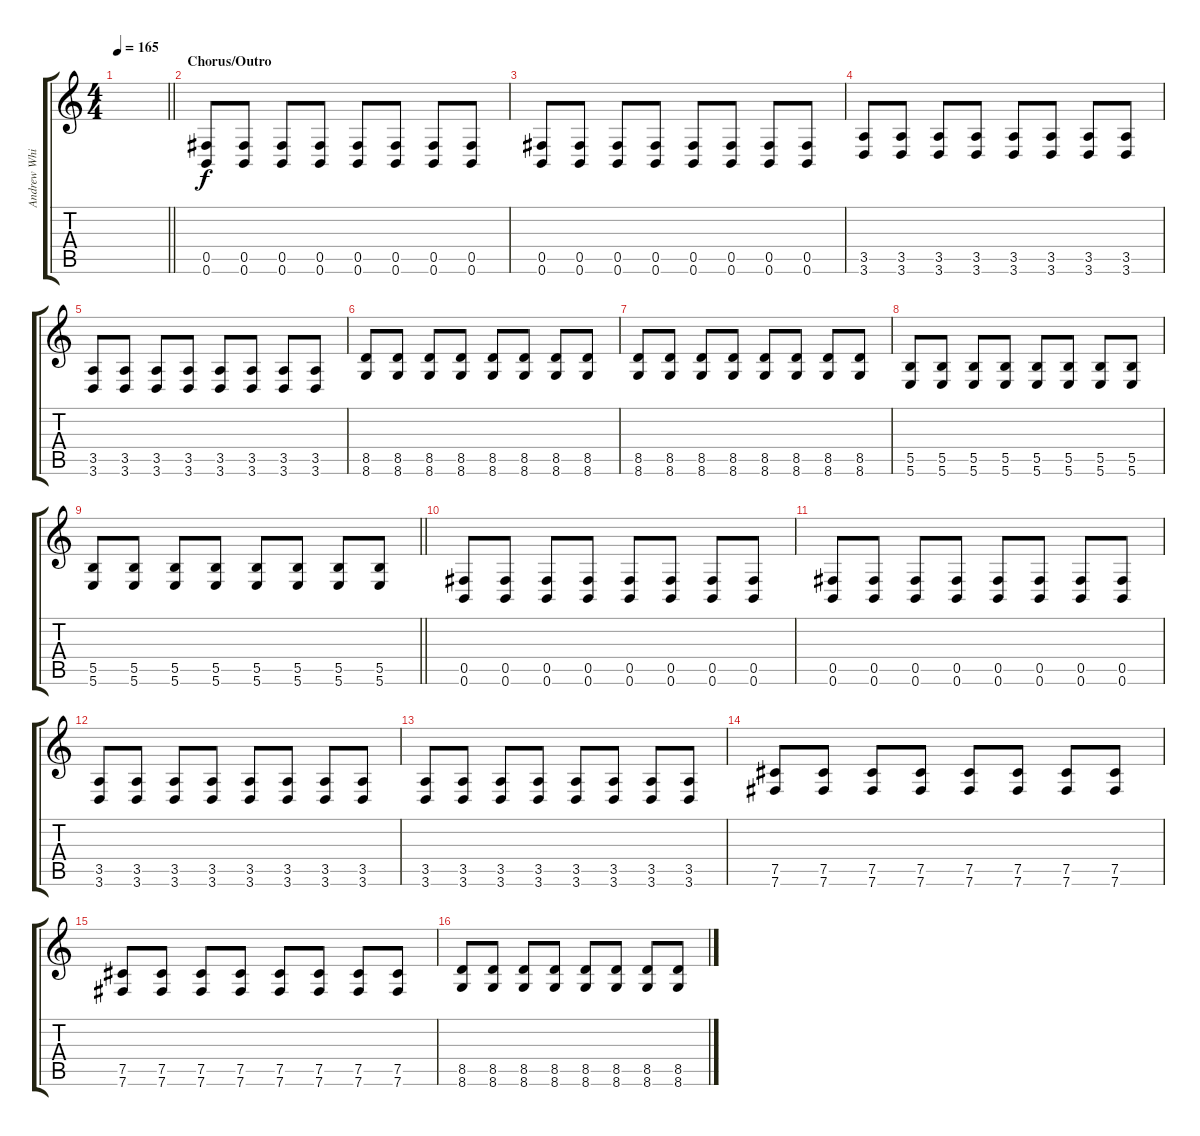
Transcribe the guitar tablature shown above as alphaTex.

\track ("Andrew Whiting" "Andrew Whi") {instrument distortionguitar}
\staff {score tabs}
\tuning (Db4 Ab3 E3 B2 Gb2 B1) {hide}
\ts (4 4)
\tempo 165
\clef g2
\barLineRight lightlight
\ks c
|
\section ("" "Chorus/Outro")
(0.5 0.6).8 (0.5 0.6).8 (0.5 0.6).8 (0.5 0.6).8 (0.5 0.6).8 (0.5 0.6).8 (0.5 0.6).8 (0.5 0.6).8 |
(0.5 0.6).8 (0.5 0.6).8 (0.5 0.6).8 (0.5 0.6).8 (0.5 0.6).8 (0.5 0.6).8 (0.5 0.6).8 (0.5 0.6).8 |
(3.5 3.6).8 (3.5 3.6).8 (3.5 3.6).8 (3.5 3.6).8 (3.5 3.6).8 (3.5 3.6).8 (3.5 3.6).8 (3.5 3.6).8 |
(3.5 3.6).8 (3.5 3.6).8 (3.5 3.6).8 (3.5 3.6).8 (3.5 3.6).8 (3.5 3.6).8 (3.5 3.6).8 (3.5 3.6).8 |
(8.5 8.6).8 (8.5 8.6).8 (8.5 8.6).8 (8.5 8.6).8 (8.5 8.6).8 (8.5 8.6).8 (8.5 8.6).8 (8.5 8.6).8 |
(8.5 8.6).8 (8.5 8.6).8 (8.5 8.6).8 (8.5 8.6).8 (8.5 8.6).8 (8.5 8.6).8 (8.5 8.6).8 (8.5 8.6).8 |
(5.5 5.6).8 (5.5 5.6).8 (5.5 5.6).8 (5.5 5.6).8 (5.5 5.6).8 (5.5 5.6).8 (5.5 5.6).8 (5.5 5.6).8 |
\barLineRight lightlight
(5.5 5.6).8 (5.5 5.6).8 (5.5 5.6).8 (5.5 5.6).8 (5.5 5.6).8 (5.5 5.6).8 (5.5 5.6).8 (5.5 5.6).8 |
(0.5 0.6).8 (0.5 0.6).8 (0.5 0.6).8 (0.5 0.6).8 (0.5 0.6).8 (0.5 0.6).8 (0.5 0.6).8 (0.5 0.6).8 |
(0.5 0.6).8 (0.5 0.6).8 (0.5 0.6).8 (0.5 0.6).8 (0.5 0.6).8 (0.5 0.6).8 (0.5 0.6).8 (0.5 0.6).8 |
(3.5 3.6).8 (3.5 3.6).8 (3.5 3.6).8 (3.5 3.6).8 (3.5 3.6).8 (3.5 3.6).8 (3.5 3.6).8 (3.5 3.6).8 |
(3.5 3.6).8 (3.5 3.6).8 (3.5 3.6).8 (3.5 3.6).8 (3.5 3.6).8 (3.5 3.6).8 (3.5 3.6).8 (3.5 3.6).8 |
(7.5 7.6).8 (7.5 7.6).8 (7.5 7.6).8 (7.5 7.6).8 (7.5 7.6).8 (7.5 7.6).8 (7.5 7.6).8 (7.5 7.6).8 |
(7.5 7.6).8 (7.5 7.6).8 (7.5 7.6).8 (7.5 7.6).8 (7.5 7.6).8 (7.5 7.6).8 (7.5 7.6).8 (7.5 7.6).8 |
(8.5 8.6).8 (8.5 8.6).8 (8.5 8.6).8 (8.5 8.6).8 (8.5 8.6).8 (8.5 8.6).8 (8.5 8.6).8 (8.5 8.6).8
